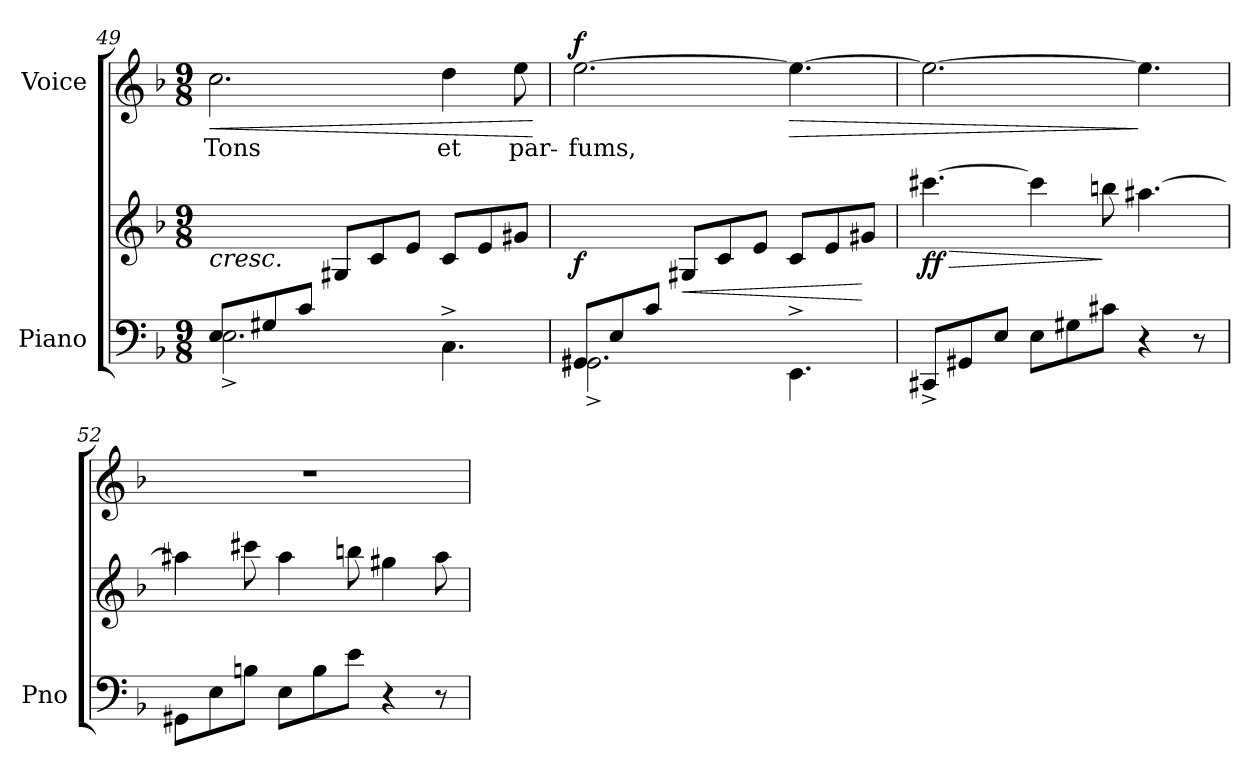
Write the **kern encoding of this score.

**kern	**kern	**dynam	**kern	**text	**dynam
*part2	*part2	*part2	*part1	*part1	*part1
*staff3	*staff2	*staff2/3	*staff1	*staff1	*staff1
*I"Piano	*	*	*I"Voice	*	*
*I'Pno	*	*	*	*	*
*clefF4	*clefG2	*	*clefG2	*	*
*k[b-]	*k[b-]	*	*k[b-]	*	*
*M9/8	*M9/8	*	*M9/8	*	*
=49	=49	=49	=49	=49	=49
*^	*	*	*	*	*
!	!	!LO:TX:b:i:t=cresc.	!	!	!	!
!	!	!	!	!	!	!LO:HP:b
8E/L	2.E^\	4.ryy	.	2.cc\	Tons	<
8G#X/	.	.	.	.	.	.
8c/J	.	.	.	.	.	.
4ryy	.	8G#X/L	.	.	.	.
.	.	8c/	.	.	.	.
8ryy	.	8e/J	.	.	.	.
4ryy	4.C^\	8c/L	.	4dd\	et	.
.	.	8e/	.	.	.	.
8ryy	.	8g#X/J	.	8ee\	par-	.
*v	*v	*	*	*	*	*
.	.	.	.	.	[
=50	=50	=50	=50	=50	=50
*^	*	*	*	*	*
!	!	!	!LO:DY:b	!	!	!LO:DY:a
8GG#X/L	2.GG#^\	4.ryy	f	[2.ee\	-fums,	f
8E/	.	.	.	.	.	.
8c/J	.	.	.	.	.	.
!	!	!	!LO:HP:b	!	!	!
4ryy	.	8G#X/L	<	.	.	.
.	.	8c/	.	.	.	.
8ryy	.	8e/J	.	.	.	.
!	!	!	!	!	!	!LO:HP:b
4ryy	4.EE^\	8c/L	.	4.ee\_	.	>
.	.	8e/	.	.	.	.
8ryy	.	8g#X/J	[	.	.	.
*v	*v	*	*	*	*	*
=51	=51	=51	=51	=51	=51
!	!	!LO:HP:b	!	!	!
!	!	!LO:DY:n=1:b	!	!	!
8CC#X^/L	[4.ccc#X\	> ff	2.ee\_	.	.
8GG#X/	.	.	.	.	.
8E/J	.	.	.	.	.
8E\L	4ccc#\]	.	.	.	.
8G#X\	.	.	.	.	.
8c#X\J	8bbn\	]	.	.	.
4r	[4.aa#X\	.	4.ee\]	.	]
8r	.	.	.	.	.
=52	=52	=52	=52	=52	=52
8GG#X\L	4aa#X\]	.	8%9r	.	.
8E\	.	.	.	.	.
8Bn\J	8ccc#X\	.	.	.	.
8E\L	4aa#\	.	.	.	.
8B\	.	.	.	.	.
8e\J	8bbn\	.	.	.	.
4r	4gg#X\	.	.	.	.
8r	8aa#\	.	.	.	.
=	=	=	=	=	=
*-	*-	*-	*-	*-	*-
